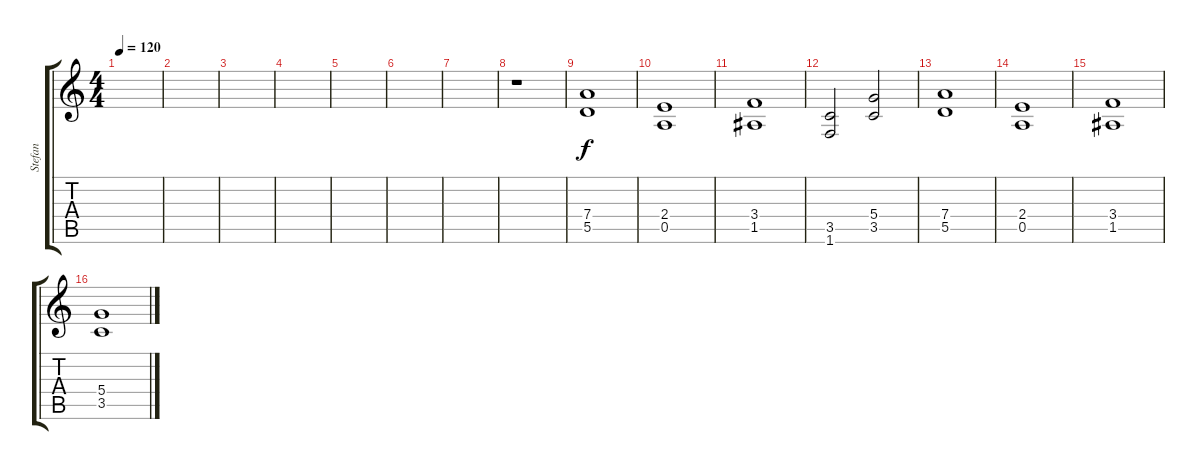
\track ("Stefan" "Stefan") {instrument distortionguitar}
\staff {score tabs}
\tuning (E4 B3 G3 D3 A2 E2) {hide}
\ts (4 4)
\tempo 120
\clef g2
\ks c
|
|
|
|
|
|
|
r.1 |
(7.4 5.5).1 |
(2.4 0.5).1 |
(3.4 1.5).1 |
(3.5 1.6).2 (5.4 3.5).2 |
(7.4 5.5).1 |
(2.4 0.5).1 |
(3.4 1.5).1 |
(5.4 3.5).1
